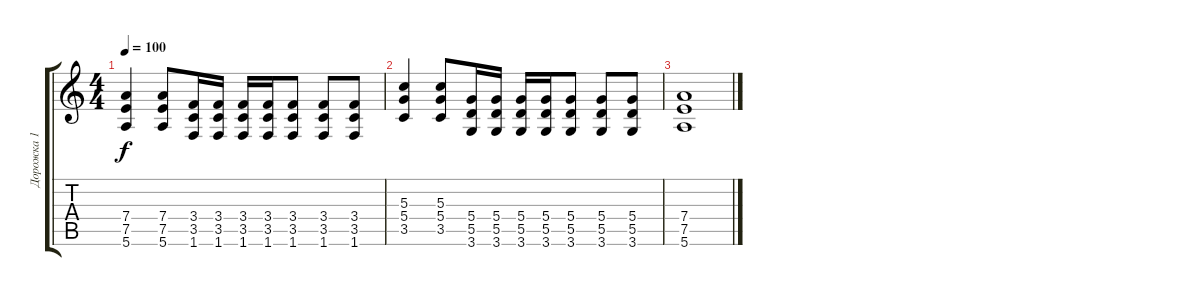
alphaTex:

\track ("Дорожка 1" "Дорожка 1") {instrument acousticguitarsteel}
\staff {score tabs}
\tuning (E4 B3 G3 D3 A2 E2) {hide}
\ts (4 4)
\tempo 100
\clef g2
\ks c
(7.4 7.5 5.6).4{dy f instrument distortionguitar} (7.4 7.5 5.6).8 (3.4 3.5 1.6).16 (3.4 3.5 1.6).16 (3.4 3.5 1.6).16 (3.4 3.5 1.6).16 (3.4 3.5 1.6).8 (3.4 3.5 1.6).8 (3.4 3.5 1.6).8 |
(5.3 5.4 3.5).4 (5.3 5.4 3.5).8 (5.4 5.5 3.6).16 (5.4 5.5 3.6).16 (5.4 5.5 3.6).16 (5.4 5.5 3.6).16 (5.4 5.5 3.6).8 (5.4 5.5 3.6).8 (5.4 5.5 3.6).8 |
(7.4 7.5 5.6).1{instrument distortionguitar}
